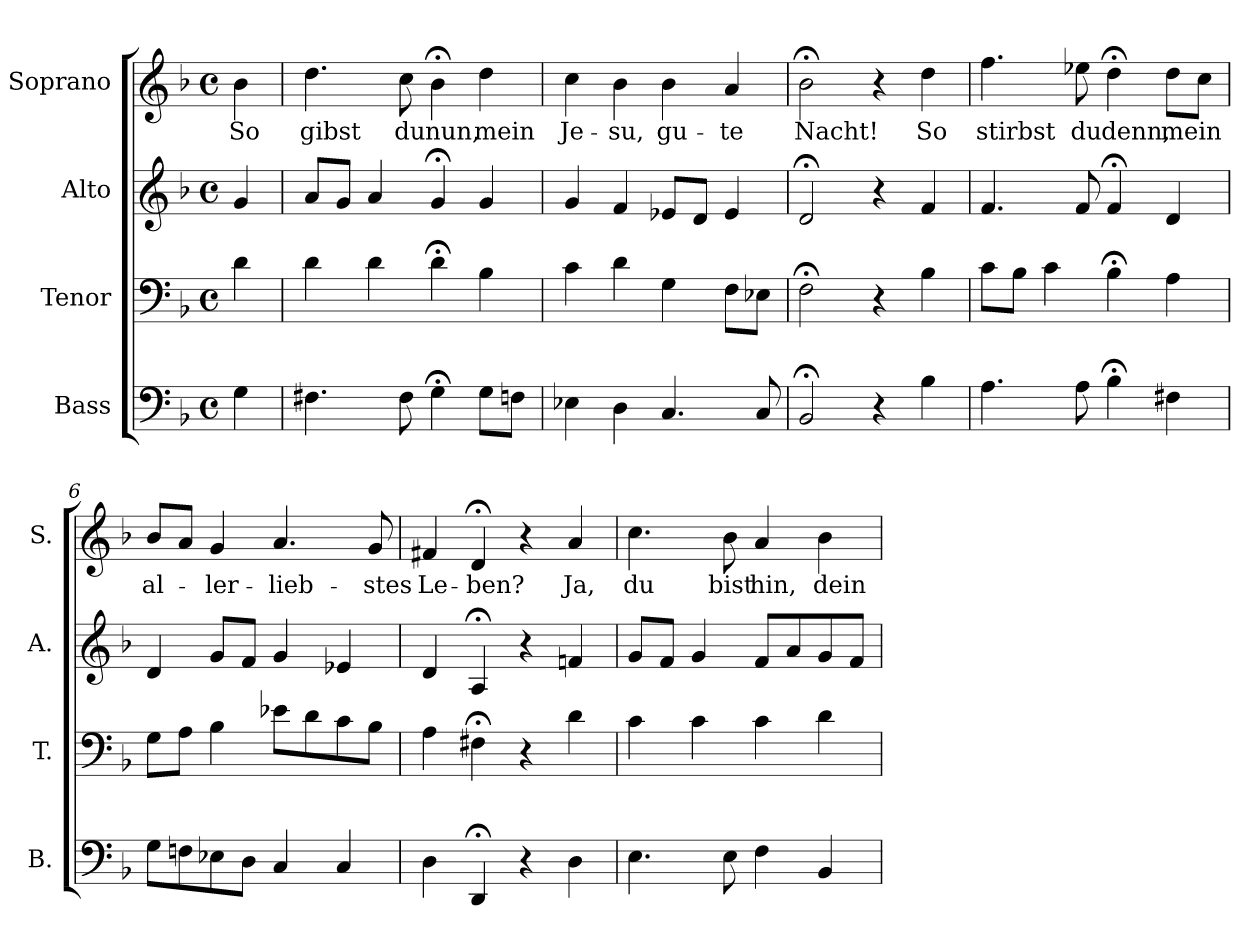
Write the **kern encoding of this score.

**kern	**kern	**kern	**kern	**text
*part4	*part3	*part2	*part1	*part1
*staff4	*staff3	*staff2	*staff1	*staff1
*I"Bass	*I"Tenor	*I"Alto	*I"Soprano	*
*I'B.	*I'T.	*I'A.	*I'S.	*
*clefF4	*clefF4	*clefG2	*clefG2	*
*k[b-]	*k[b-]	*k[b-]	*k[b-]	*
*F:	*F:	*F:	*d:	*
*M4/4	*M4/4	*M4/4	*M4/4	*
*met(c)	*met(c)	*met(c)	*met(c)	*
=1	=1	=1	=1	=1
!	!	!	!	!LO:LY:b
4G\	4d\	4g/	4b-\	So
=2	=2	=2	=2	=2
!	!	!	!	!LO:LY:b
4.F#X\	4d\	8a/L	4.dd\	gibst
.	.	8g/J	.	.
.	4d\	4a/	.	.
!	!	!	!	!LO:LY:b
8F#\	.	.	8cc\	du
!	!	!	!	!LO:LY:b
4G;<\	4d;<\	4g;</	4b-;<\	nun,
!	!	!	!	!LO:LY:b
8G\L	4B-\	4g/	4dd\	mein
8Fn\J	.	.	.	.
=3	=3	=3	=3	=3
!	!	!	!	!LO:LY:b
4E-X\	4c\	4g/	4cc\	Je-
!	!	!	!	!LO:LY:b
4D\	4d\	4f/	4b-\	-su,
!	!	!	!	!LO:LY:b
4.C/	4G\	8e-X/L	4b-\	gu-
.	.	8d/J	.	.
!	!	!	!	!LO:LY:b
.	8F\L	4e-/	4a/	-te
8C/	8E-X\J	.	.	.
=4	=4	=4	=4	=4
!	!	!	!	!LO:LY:b
2BB-;</	2F;<\	2d;</	2b-;<\	Nacht!
4r	4r	4r	4r	.
!	!	!	!	!LO:LY:b
4B-\	4B-\	4f/	4dd\	So
=5	=5	=5	=5	=5
!	!	!	!	!LO:LY:b
4.A\	8c\L	4.f/	4.ff\	stirbst
.	8B-\J	.	.	.
.	4c\	.	.	.
!	!	!	!	!LO:LY:b
8A\	.	8f/	8ee-X\	du
!	!	!	!	!LO:LY:b
4B-;<\	4B-;<\	4f;</	4dd;<\	denn,
!	!	!	!	!LO:LY:b
4F#X\	4A\	4d/	8dd\L	mein
.	.	.	8cc\J	.
!!LO:LB:g=z
=6	=6	=6	=6	=6
!	!	!	!	!LO:LY:b
8G\L	8G\L	4d/	8b-/L	al-
8Fn\	8A\J	.	8a/J	.
!	!	!	!	!LO:LY:b
8E-X\	4B-\	8g/L	4g/	-ler-
8D\J	.	8f/J	.	.
!	!	!	!	!LO:LY:b
4C/	8e-X\L	4g/	4.a/	-lieb-
.	8d\	.	.	.
4C/	8c\	4e-X/	.	.
!	!	!	!	!LO:LY:b
.	8B-\J	.	8g/	-stes
!!LO:LB:g=z
=7	=7	=7	=7	=7
!	!	!	!	!LO:LY:b
4D\	4A\	4d/	4f#X/	Le-
!	!	!	!	!LO:LY:b
4DD;</	4F#X;<\	4A;</	4d;</	-ben?
4r	4r	4r	4r	.
!	!	!	!	!LO:LY:b
4D\	4d\	4fn/	4a/	Ja,
=8	=8	=8	=8	=8
!	!	!	!	!LO:LY:b
4.E\	4c\	8g/L	4.cc\	du
.	.	8f/J	.	.
.	4c\	4g/	.	.
!	!	!	!	!LO:LY:b
8E\	.	.	8b-\	bist
!	!	!	!	!LO:LY:b
4F\	4c\	8f/L	4a/	hin,
.	.	8a/	.	.
!	!	!	!	!LO:LY:b
4BB-/	4d\	8g/	4b-\	dein
.	.	8f/J	.	.
=	=	=	=	=
*-	*-	*-	*-	*-
